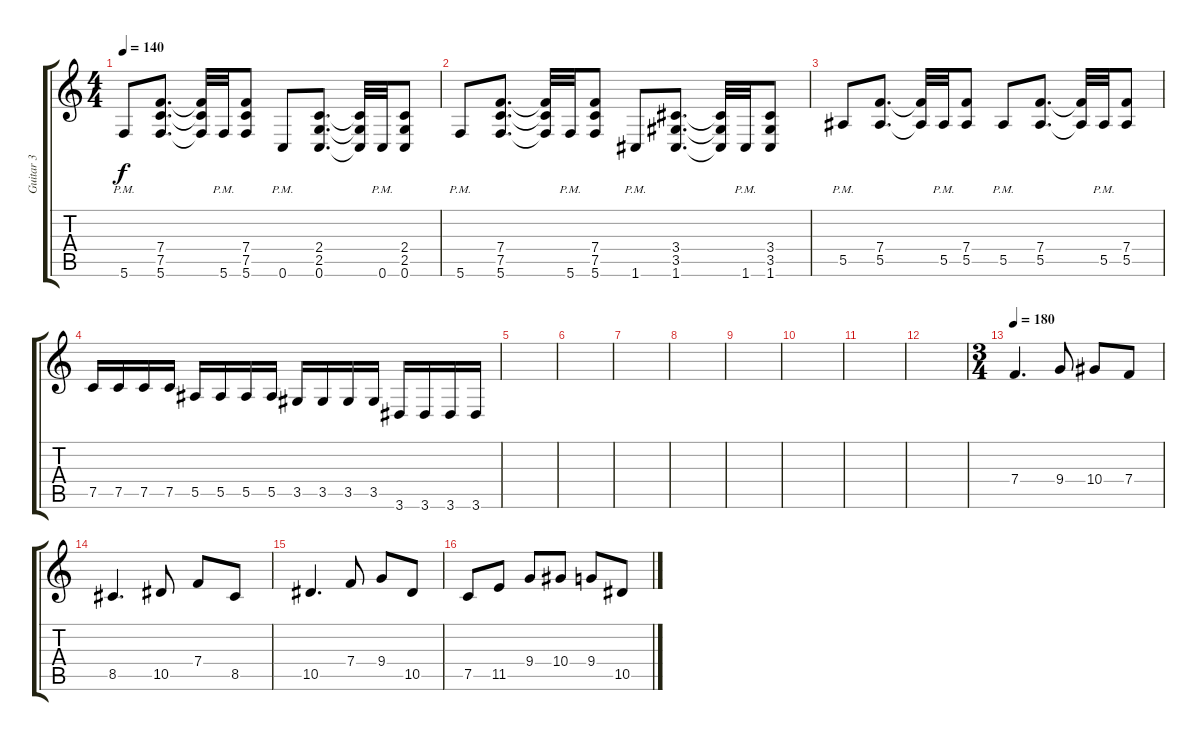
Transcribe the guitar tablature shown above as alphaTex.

\track ("Guitar 3" "Guitar 3") {instrument distortionguitar}
\staff {score tabs}
\tuning (C4 G3 Eb3 Bb2 F2 C2) {hide}
\ts (4 4)
\tempo 140
\clef g2
\ks c
5.6{pm}.8{dy f} (7.4 7.5 5.6).8{d} (7.4{t} 7.5{t} 5.6{t}).32 5.6{pm}.32 (7.4 7.5 5.6).8 0.6{pm}.8 (2.4 2.5 0.6).8{d} (2.4{t} 2.5{t} 0.6{t}).32 0.6{pm}.32 (2.4 2.5 0.6).8 |
5.6{pm}.8 (7.4 7.5 5.6).8{d} (7.4{t} 7.5{t} 5.6{t}).32 5.6{pm}.32 (7.4 7.5 5.6).8 1.6{pm}.8 (3.4 3.5 1.6).8{d} (3.4{t} 3.5{t} 1.6{t}).32 1.6{pm}.32 (3.4 3.5 1.6).8 |
5.5{pm}.8 (7.4 5.5).8{d} (7.4{t} 5.5{t}).32 5.5{pm}.32 (7.4 5.5).8 5.5{pm}.8 (7.4 5.5).8{d} (7.4{t} 5.5{t}).32 5.5{pm}.32 (7.4 5.5).8 |
7.5.16 7.5.16 7.5.16 7.5.16 5.5.16 5.5.16 5.5.16 5.5.16 3.5.16 3.5.16 3.5.16 3.5.16 3.6.16 3.6.16 3.6.16 3.6.16 |
|
|
|
|
|
|
|
|
\ts (3 4)
\tempo 180
7.4.4{d} 9.4.8 10.4.8 7.4.8 |
8.5.4{d} 10.5.8 7.4.8 8.5.8 |
10.5.4{d} 7.4.8 9.4.8 10.5.8 |
7.5.8 11.5.8 9.4.8 10.4.8 9.4.8 10.5.8
